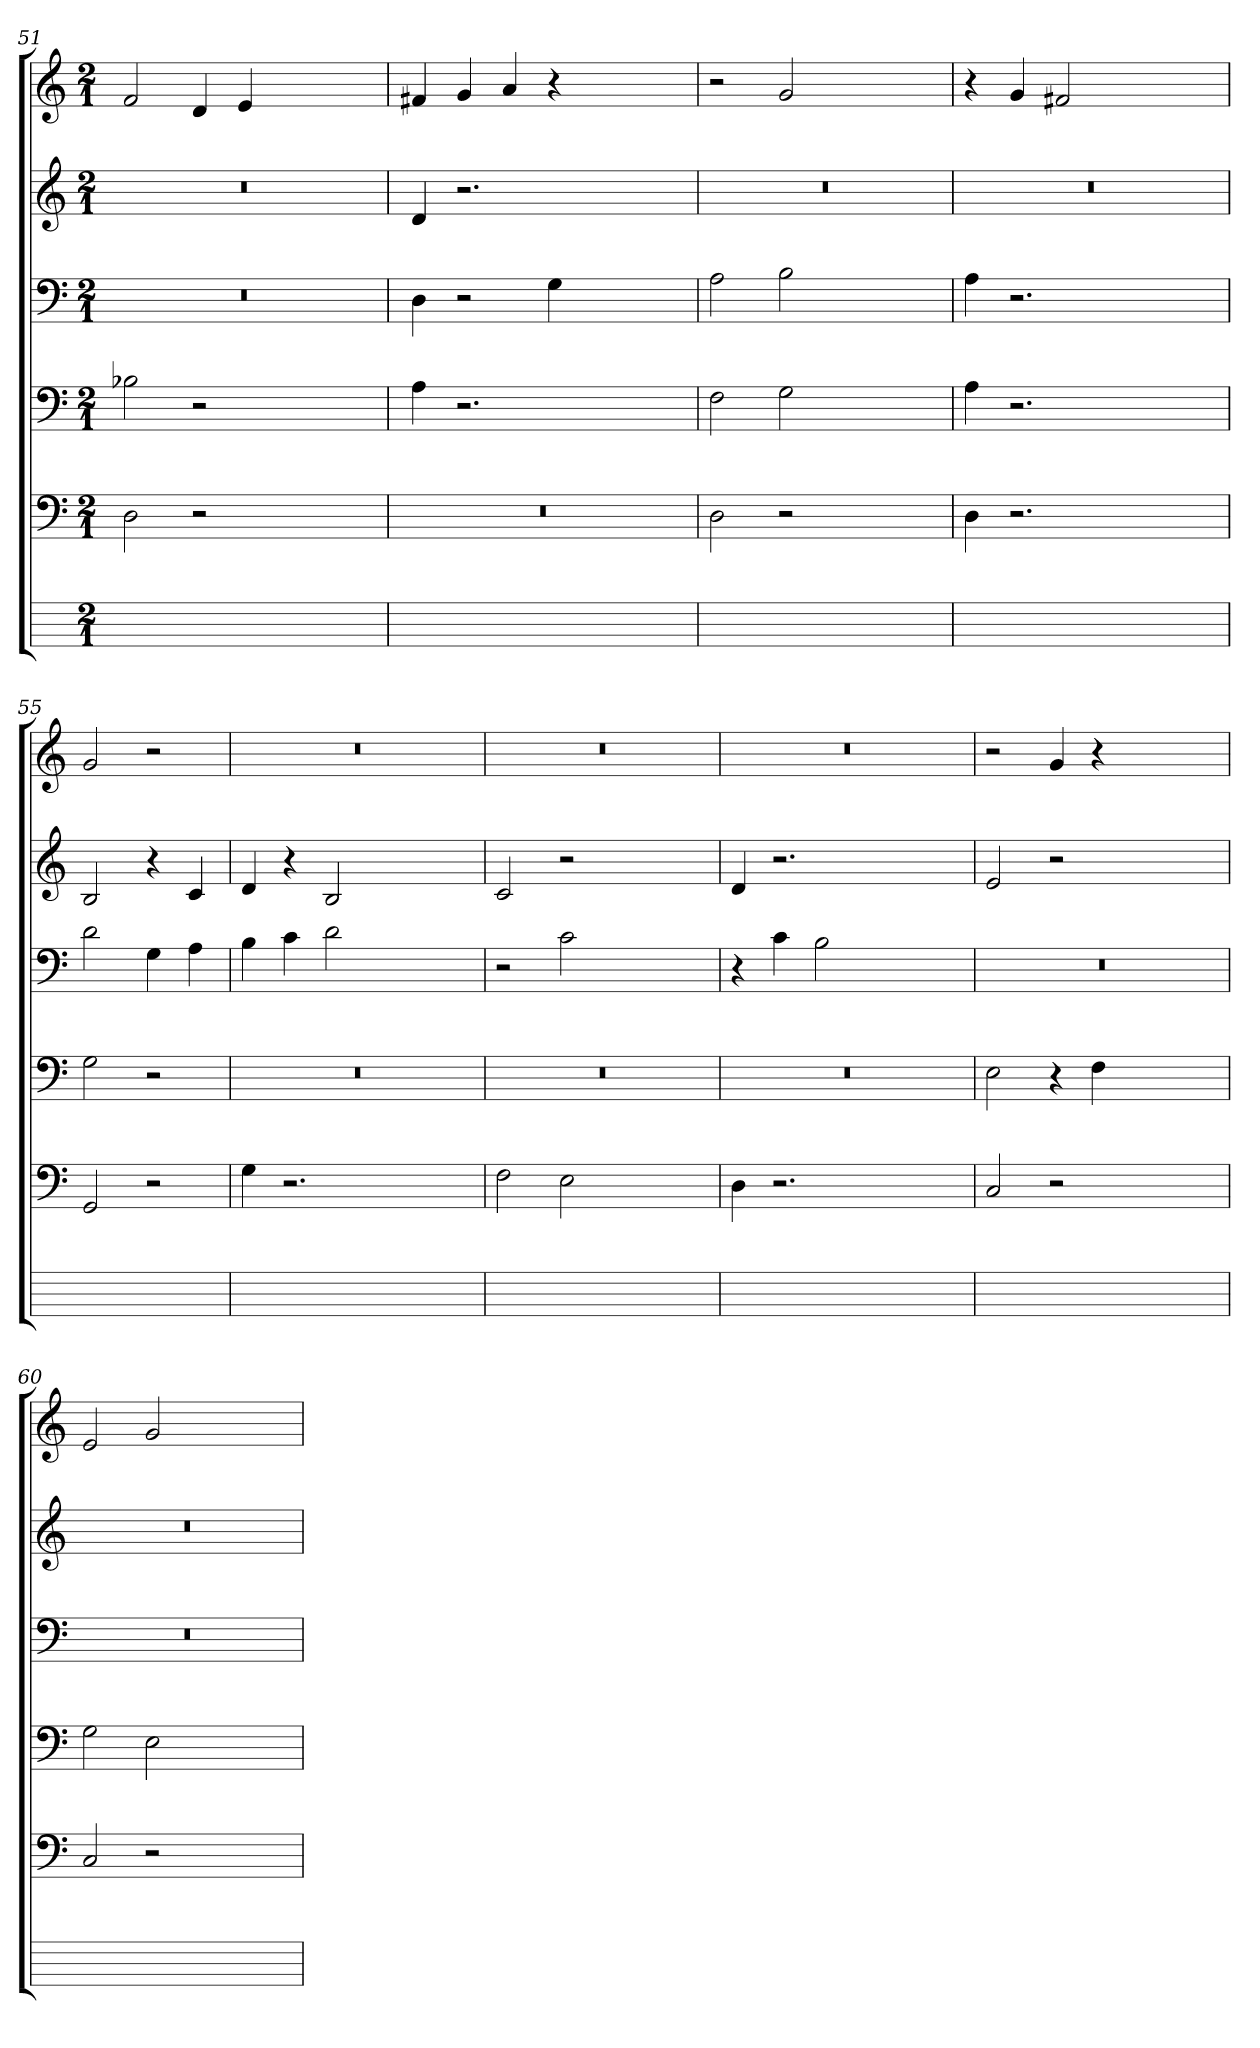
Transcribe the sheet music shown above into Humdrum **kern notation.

**kern	**kern	**kern	**kern	**kern	**kern
*part6	*part5	*part4	*part3	*part2	*part1
*staff6	*staff5	*staff4	*staff3	*staff2	*staff1
*	*clefF4	*clefF4	*clefF4	*clefG2	*clefG2
*	*k[]	*k[]	*k[]	*k[]	*k[]
*	*C:	*C:	*C:	*C:	*C:
*M2/1	*M2/1	*M2/1	*M2/1	*M2/1	*M2/1
=51	=51	=51	=51	=51	=51
0ryy	2D	2B-X	0r	0r	2f
.	2r	2r	.	.	4d
.	.	.	.	.	4e
.	1ryy	1ryy	.	.	1ryy
=52	=52	=52	=52	=52	=52
0ryy	0r	4A	4D	4di	4f#Xj
.	.	2.r	2r	2.r	4g
.	.	.	.	.	4a
.	.	.	4G	.	4r
.	.	1ryy	1ryy	1ryy	1ryy
=53	=53	=53	=53	=53	=53
0ryy	2Di	2F	2A	0r	2r
.	2r	2G	2Bj	.	2g
.	1ryy	1ryy	1ryy	.	1ryy
=54	=54	=54	=54	=54	=54
0ryy	4Di	4A	4A	0r	4r
.	2.r	2.r	2.r	.	4gZ
.	.	.	.	.	2f#X
.	1ryy	1ryy	1ryy	.	1ryy
=55	=55	=55	=55	=55	=55
1ryy	2GG	2G	2di	2B	2g
.	2r	2r	4G	4r	2r
.	.	.	4A	4c	.
=56	=56	=56	=56	=56	=56
0ryy	4G	0r	4B	4d	0r
.	2.r	.	4c	4r	.
.	.	.	2d	2B	.
.	1ryy	.	1ryy	1ryy	.
=57	=57	=57	=57	=57	=57
0ryy	2F	0r	2r	2c	0r
.	2E	.	2c	2r	.
.	1ryy	.	1ryy	1ryy	.
=58	=58	=58	=58	=58	=58
0ryy	4D	0r	4r	4d	0r
.	2.r	.	4cZ	2.r	.
.	.	.	2B	.	.
.	1ryy	.	1ryy	1ryy	.
=59	=59	=59	=59	=59	=59
0ryy	2C	2E	0r	2e	2r
.	2r	4r	.	2r	4g
.	.	4F	.	.	4r
.	1ryy	1ryy	.	1ryy	1ryy
=60	=60	=60	=60	=60	=60
0ryy	2C	2G	0r	0r	2e
.	2r	2E	.	.	2g
.	1ryy	1ryy	.	.	1ryy
=	=	=	=	=	=
*-	*-	*-	*-	*-	*-
